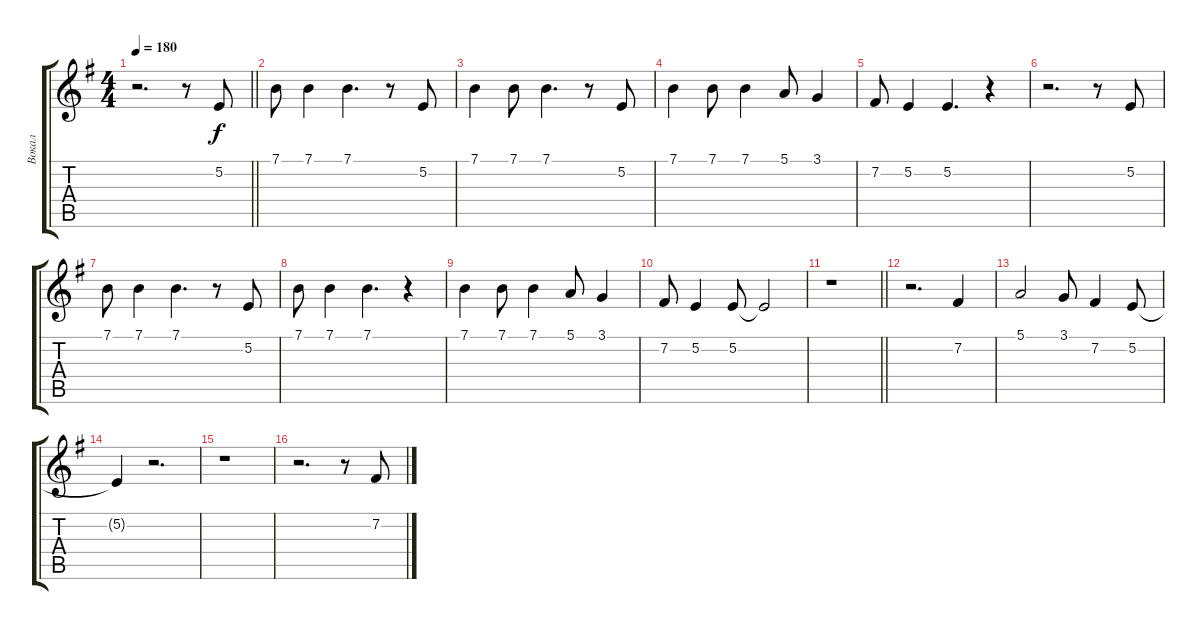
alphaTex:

\track ("Вокал" "Вокал") {instrument oboe}
\staff {score tabs}
\tuning (E4 B3 G3 D3 A2 E2) {hide}
\ts (4 4)
\tempo 180
\clef g2
\barLineRight lightlight
\ks g
r.2{d dy mp} r.8 5.2.8{dy f} |
7.1.8 7.1.4 7.1.4{d} r.8 5.2.8 |
7.1.4 7.1.8 7.1.4{d} r.8 5.2.8 |
7.1.4 7.1.8 7.1.4 5.1.8 3.1.4 |
7.2.8 5.2.4 5.2.4{d} r.4 |
r.2{d} r.8 5.2.8 |
7.1.8 7.1.4 7.1.4{d} r.8 5.2.8 |
7.1.8 7.1.4 7.1.4{d} r.4 |
7.1.4 7.1.8 7.1.4 5.1.8 3.1.4 |
7.2.8 5.2.4 5.2.8 5.2{t}.2 |
\barLineRight lightlight
r.1 |
r.2{d} 7.2.4 |
5.1.2 3.1.8 7.2.4 5.2.8 |
5.2{t}.4 r.2{d} |
r.1 |
r.2{d} r.8 7.2.8
